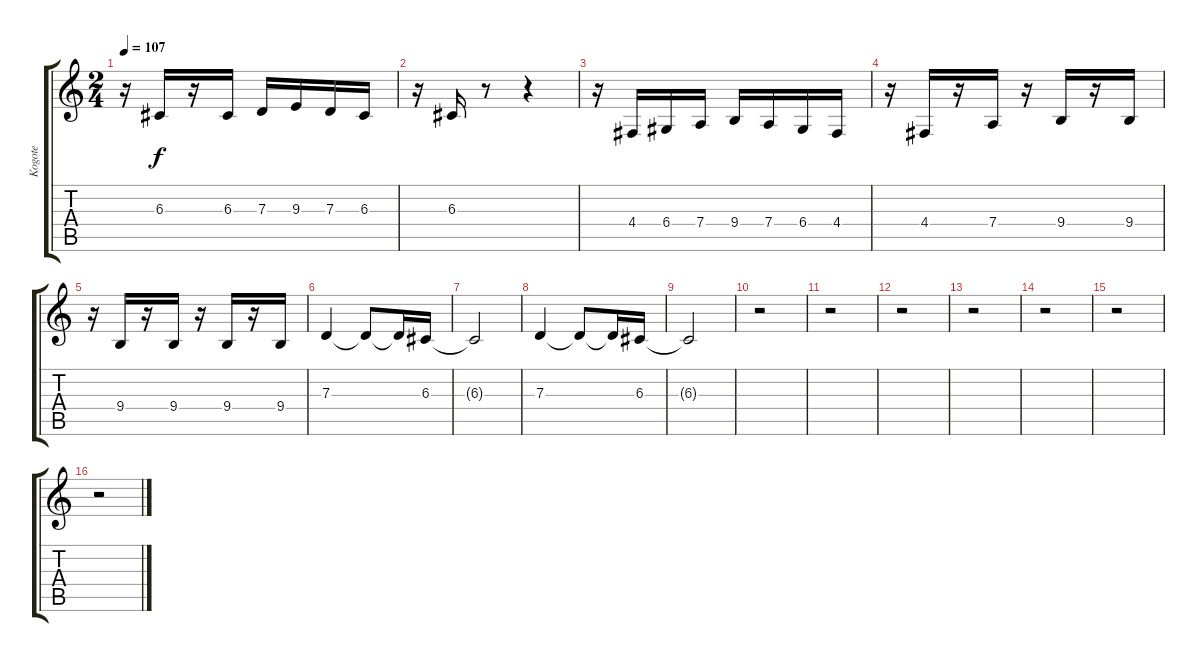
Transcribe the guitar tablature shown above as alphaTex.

\track ("Kogote" "Kogote") {instrument trumpet}
\staff {score tabs}
\tuning (E4 B3 G3 D3 A2 E2) {hide}
\ts (2 4)
\tempo 107
\clef g2
\ks c
r.16{dy f} 6.3.16 r.16 6.3.16 7.3.16 9.3.16 7.3.16 6.3.16 |
r.16 6.3.16 r.8 r.4 |
r.16 4.4.16 6.4.16 7.4.16 9.4.16 7.4.16 6.4.16 4.4.16 |
r.16 4.4.16 r.16 7.4.16 r.16 9.4.16 r.16 9.4.16 |
r.16 9.4.16 r.16 9.4.16 r.16 9.4.16 r.16 9.4.16 |
7.3.4 7.3{t}.8 7.3{t}.16 6.3.16 |
6.3{t}.2 |
7.3.4 7.3{t}.8 7.3{t}.16 6.3.16 |
6.3{t}.2 |
r.2 |
r.2 |
r.2 |
r.2 |
r.2 |
r.2 |
r.2
